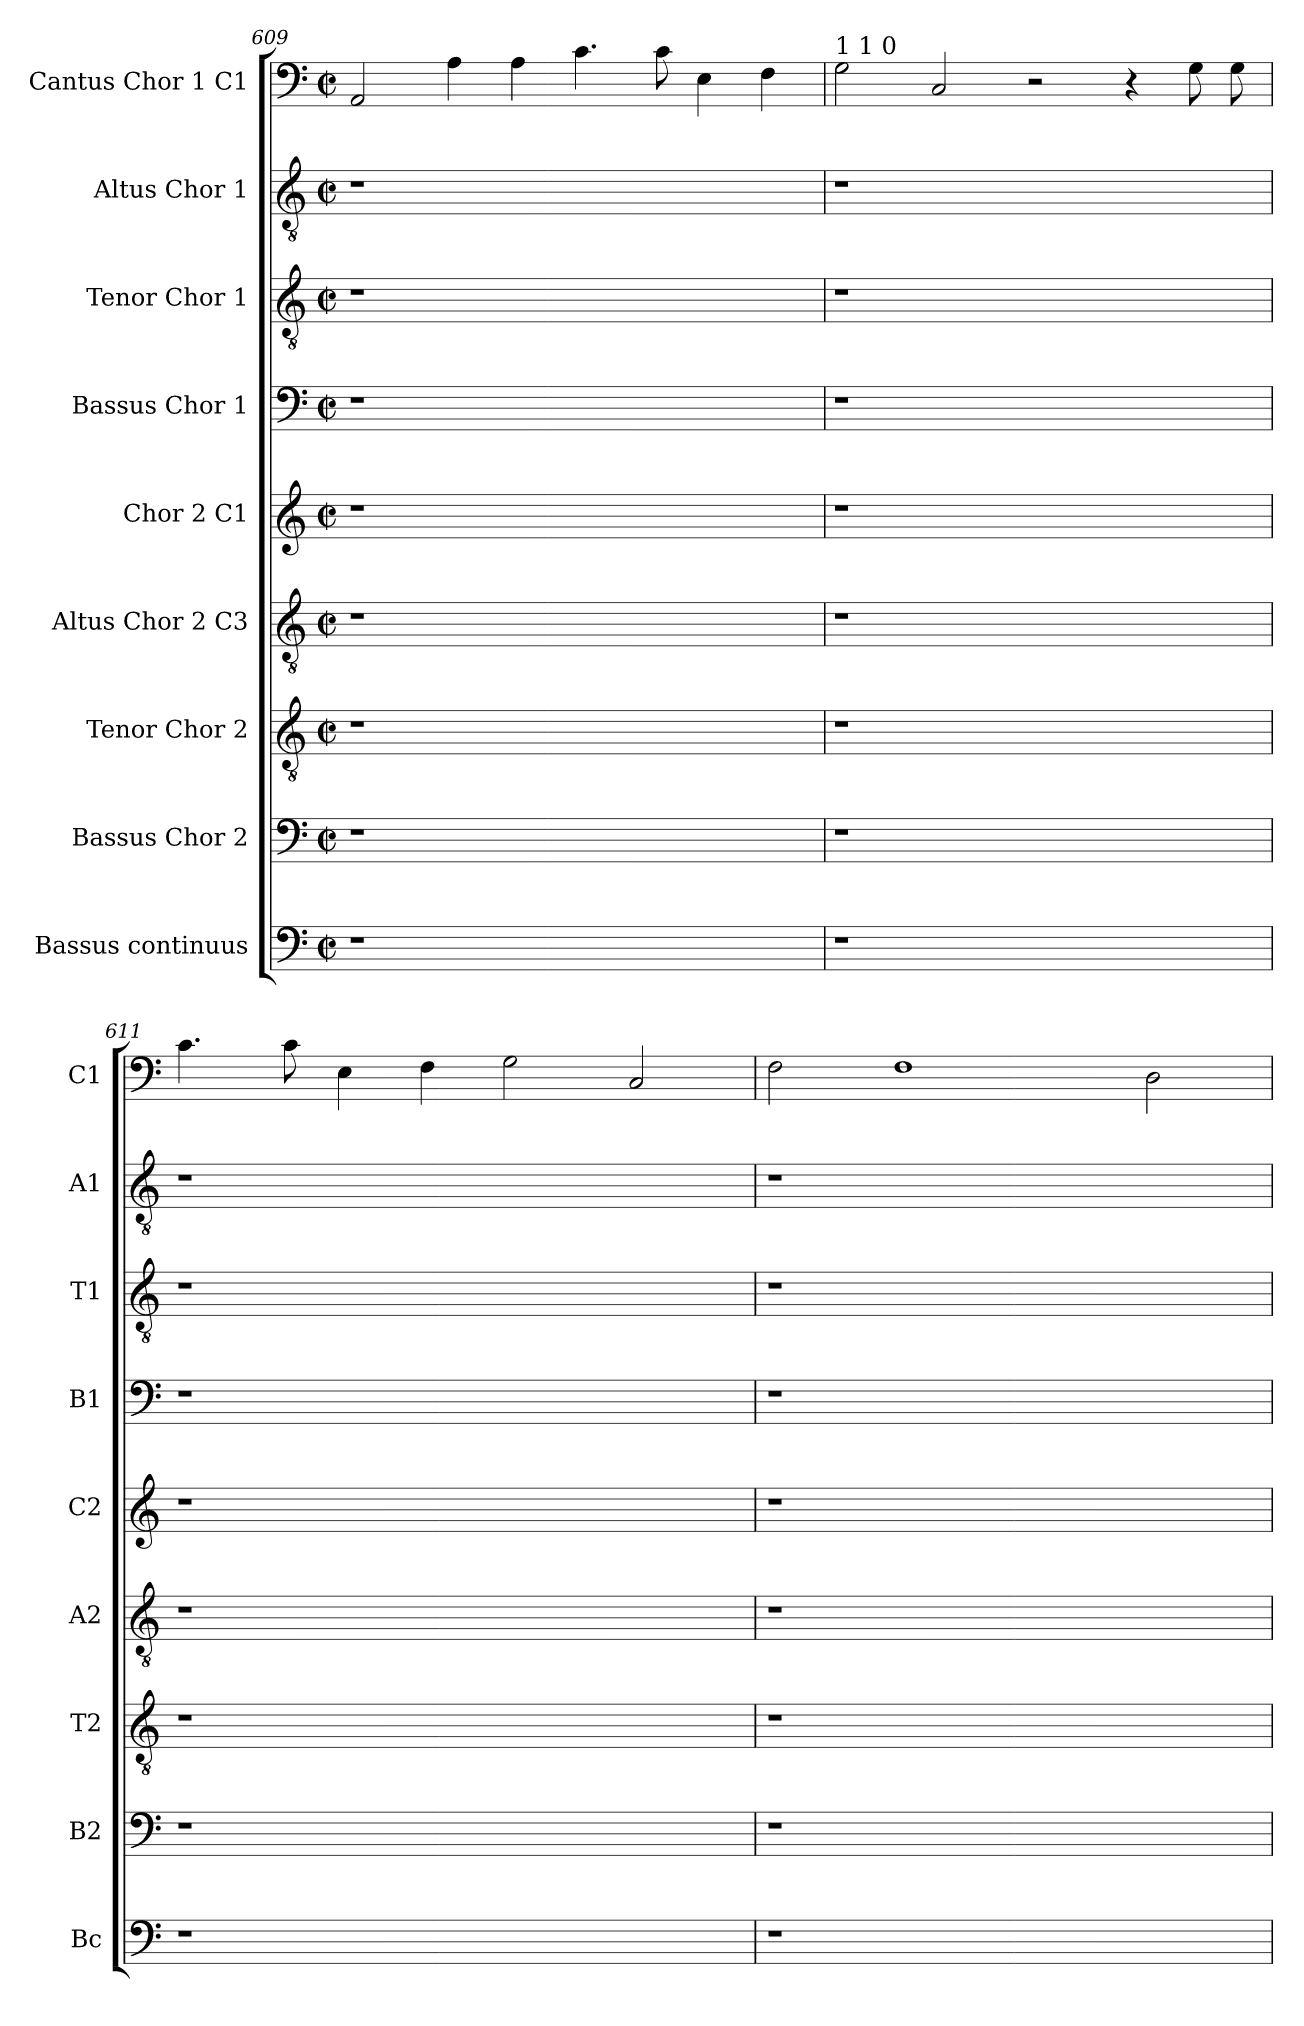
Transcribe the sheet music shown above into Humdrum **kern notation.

**kern	**kern	**kern	**kern	**kern	**kern	**kern	**kern	**kern
*part9	*part8	*part7	*part6	*part5	*part4	*part3	*part2	*part1
*staff9	*staff8	*staff7	*staff6	*staff5	*staff4	*staff3	*staff2	*staff1
*I"Bassus continuus	*I"Bassus Chor 2	*I"Tenor Chor 2	*I"Altus Chor 2 C3	*I"Chor 2 C1	*I"Bassus Chor 1	*I"Tenor Chor 1	*I"Altus Chor 1	*I"Cantus Chor 1 C1
*I'Bc	*I'B2	*I'T2	*I'A2	*I'C2	*I'B1	*I'T1	*I'A1	*I'C1
*clefF4	*clefF4	*clefGv2	*clefGv2	*clefG2	*clefF4	*clefGv2	*clefGv2	*clefF4
*ITrd7c12	*	*	*	*	*	*	*	*
*k[]	*k[]	*k[]	*k[]	*k[]	*k[]	*k[]	*k[]	*k[]
*C:	*C:	*C:	*C:	*C:	*C:	*C:	*C:	*C:
*M2/2	*M2/2	*M2/2	*M2/2	*M2/2	*M2/2	*M2/2	*M2/2	*M2/2
*met(c|)	*met(c|)	*met(c|)	*met(c|)	*met(c|)	*met(c|)	*met(c|)	*met(c|)	*met(c|)
=609	=609	=609	=609	=609	=609	=609	=609	=609
1r	1r	1r	1r	1r	1r	1r	1r	2AA/
.	.	.	.	.	.	.	.	4A\
.	.	.	.	.	.	.	.	4A\
1ryy	1ryy	1ryy	1ryy	1ryy	1ryy	1ryy	1ryy	4.c\
.	.	.	.	.	.	.	.	8c\
.	.	.	.	.	.	.	.	4E\
.	.	.	.	.	.	.	.	4F\
!!LO:LB:g=z
=610	=610	=610	=610	=610	=610	=610	=610	=610
!	!	!	!	!	!	!	!	!LO:TX:a:t=1 1 0
1r	1r	1r	1r	1r	1r	1r	1r	2G\
.	.	.	.	.	.	.	.	2C/
1ryy	1ryy	1ryy	1ryy	1ryy	1ryy	1ryy	1ryy	2r
.	.	.	.	.	.	.	.	4r
.	.	.	.	.	.	.	.	8G\
.	.	.	.	.	.	.	.	8G\
=611	=611	=611	=611	=611	=611	=611	=611	=611
1r	1r	1r	1r	1r	1r	1r	1r	4.c\
.	.	.	.	.	.	.	.	8c\
.	.	.	.	.	.	.	.	4E\
.	.	.	.	.	.	.	.	4F\
1ryy	1ryy	1ryy	1ryy	1ryy	1ryy	1ryy	1ryy	2G\
.	.	.	.	.	.	.	.	2C/
=612	=612	=612	=612	=612	=612	=612	=612	=612
1r	1r	1r	1r	1r	1r	1r	1r	2F\
.	.	.	.	.	.	.	.	1F
1ryy	1ryy	1ryy	1ryy	1ryy	1ryy	1ryy	1ryy	.
.	.	.	.	.	.	.	.	2D\
=	=	=	=	=	=	=	=	=
*-	*-	*-	*-	*-	*-	*-	*-	*-
